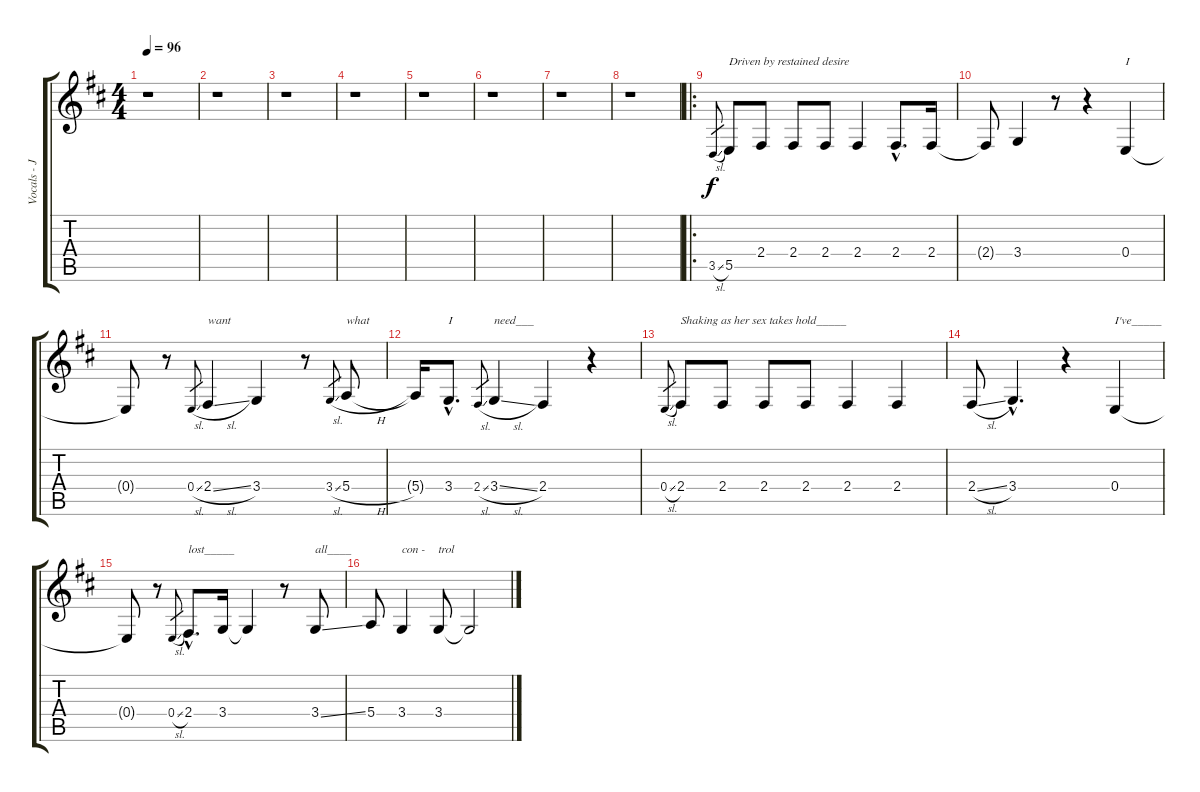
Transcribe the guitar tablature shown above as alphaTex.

\track ("Vocals - Jeff Martin" "Vocals - J") {instrument lead6voice}
\staff {score tabs}
\tuning (E4 B3 G3 E3 B2 E2) {hide}
\ts (4 4)
\tempo 96
\clef g2
\ks d
r.1{dy f} |
r.1 |
r.1 |
r.1 |
r.1 |
r.1 |
r.1 |
r.1 |
\ro
3.5{sl}.8{gr} 5.5.8{txt "Driven by restained desire"} 2.4.8 2.4.8 2.4.8 2.4.4 2.4{hac}.8{d} 2.4.16 |
2.4{t}.8 3.4.4 r.8 r.4 0.4.4{txt "I"} |
0.4{t}.8 r.8 0.4{sl}.8{gr} 2.4{sl}.4{txt "want"} 3.4.4 r.8 3.4{sl}.8{gr} 5.4{h}.8{txt "what"} |
5.4{t}.16 3.4{hac}.8{d txt "I"} 2.4{sl}.8{gr} 3.4{sl}.4{txt "need___"} 2.4.4 r.4 |
0.4{sl}.8{gr} 2.4.8{txt "Shaking as her sex takes hold_____"} 2.4.8 2.4.8 2.4.8 2.4.4 2.4.4 |
2.4{sl}.8 3.4{hac}.4{d} r.4 0.4.4{txt "I've_____"} |
0.4{t}.8 r.8 0.4{sl}.8{gr} 2.4{hac}.8{d txt "lost_____"} 3.4.16 3.4{t}.4 r.8 3.4{ss}.8{txt "all____"} |
5.4.8 3.4.4{txt "con -"} 3.4.8{txt "trol"} 3.4{t}.2
